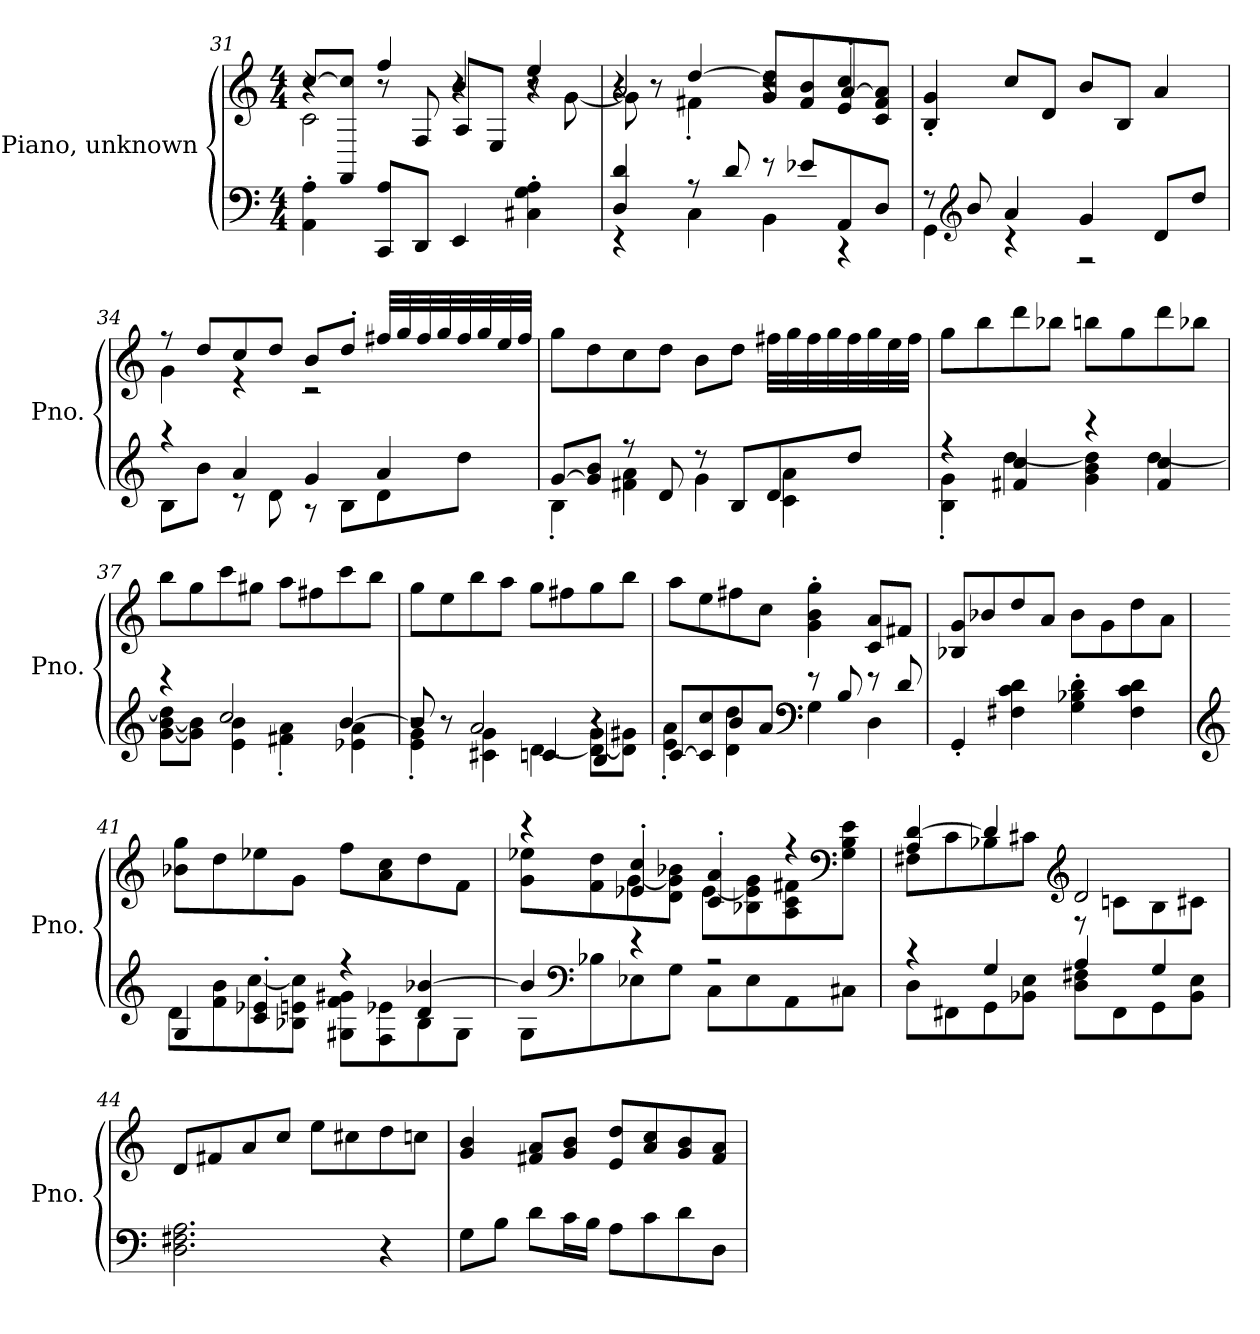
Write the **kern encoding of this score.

**kern	**kern
*part1	*part1
*staff2	*staff1
*I"Piano, unknown	*
*I'Pno.	*
*clefF4	*clefG2
*k[]	*k[]
*M4/4	*M4/4
=31	=31
*	*^
*	*	*^
4AA\' 4A\'	4r	2c\	[8cc/L
.	.	.	8FF/ 8cc/]J
8CC/ 8A/L	4ff/	.	8r
8DD/J	.	.	8F/
4EE/	4b/	4r	8A/L
.	.	.	8E/J
4C#X\' 4G\' 4A\'	4ee/	8r	4r
.	.	[8g\	.
!!LO:LB:g=z	!!	!!
=32	=32	=32	=32
*^	*	*	*
4D/ 4d/	4r	2a/	8g\]	4r
.	.	.	8r	.
8r	4C\	.	4f#X'\	[4dd/
8d/	.	.	.	.
8r	4BB\	4r	2r	8g/ 8dd/]L
8e-X/L	.	.	.	8f#/ 8b/
8AA/	4r	4e/' 4cc/'	.	[8a/
8D/J	.	.	.	8c/ 8f#/ 8a/]J
*	*	*v	*v	*v
=33	=33	=33
8r	4GG\	4B/' 4g/'
*clefG2	*	*
8b/	.	.
4a/	4r	8cc/L
.	.	8d/J
4g/	2r	8b/L
.	.	8B/J
8d/L	.	4a/
8dd/J	.	.
=34	=34	=34
*	*	*^
4r	8B\L	8r	4g\
.	8b\J	8dd/L	.
4a/	8r	8cc/	4r
.	8d\	8dd/J	.
4g/	8r	8b/L	2r
.	8B\L	8dd'/J	.
4a/	8d\	32ff#X/LLL	.
.	.	32gg/	.
.	.	32ff#/	.
.	.	32gg/	.
.	8dd\J	32ff#/	.
.	.	32gg/	.
.	.	32ee/	.
.	.	32ff#/JJJ	.
*	*	*v	*v
!!LO:LB:g=z
=35	=35	=35
[8g/L	4B'\	8gg\L
8g/] 8b/J	.	8dd\
8r	4f#X\ 4a\	8cc\
8d/	.	8dd\J
8r	4g\	8b\L
8B/L	.	8dd\J
8d/	4c\ 4a\	32ff#X\LLL
.	.	32gg\
.	.	32ff#\
.	.	32gg\
8dd/J	.	32ff#\
.	.	32gg\
.	.	32ee\
.	.	32ff#\JJJ
=36	=36	=36
4r	4B\' 4g\'	8gg\L
.	.	8bb\
4f#X/ 4cc/	[4dd\	8ddd\
.	.	8bb-X\J
4r	4g\ 4b\ 4dd\]	8bbn\L
.	.	8gg\
4f#/ 4cc/	[4dd\	8ddd\
.	.	8bb-X\J
=37	=37	=37
4r	[8g\ [8b\ 8dd\]L	8bb\L
.	8g\] 8b\]J	8gg\
2cc/	4e\ 4b\	8ccc\
.	.	8gg#X\J
.	4f#X\' 4a\'	8aa\L
.	.	8ff#X\
[4b/	4e-X\ 4a\	8ccc\
.	.	8bb\J
!!LO:LB:g=z
=38	=38	=38
*	*^	*
8b/]	4e\' 4g\'	2r	8gg\L
8r	.	.	8ee\
2a/	4c#X\ 4g\	.	8bb\
.	.	.	8aa\J
.	[4d\	4cn/	8gg\L
.	.	.	8ff#X\
4r	8d\_ 8g\L	4B/	8gg\
.	8d\] 8g#X\J	.	8bb\J
*	*v	*v	*
=39	=39	=39
[8c/L	4e\' 4a\'	8aa\L
8c/] 8cc/	.	8ee\
8b/	4d\ 4dd\	8ff#X\
8a/J	.	8cc\J
*clefF4	*	*
8r	4G\	4g\' 4b\' 4gg\'
8B/	.	.
8r	4D\	8c/ 8a/L
8d/	.	8f#X/J
*v	*v	*
=40	=40
4GG'/	8B-X/ 8g/L
.	8b-X/
4F#X\ 4c\ 4d\	8dd/
.	8a/J
4G\' 4B-X\' 4d\'	8b-\L
.	8g\
4F#\ 4c\ 4d\	8dd\
.	8a\J
!!LO:PB:g=z
=41	=41
*clefG2	*
*^	*
4G/	8d\L	8b-X\ 8gg\L
.	8f\ 8b\	8dd\
4c/' 4e-X/'	[8cc\	8ee-X\
.	8B-X\ 8en\ 8cc\]J	8g\J
4r	8G#X\ 8f\ 8g#X\L	8ff\L
.	8F\ 8e-X\	8a\ 8cc\
4d/ [4b-X/	8B-\	8dd\
.	8G#\J	8f\J
=42	=42	=42
*	*	*^
4b-/]	8G\L	4r	8g\ 8ee-X\L
*clefF4	*	*	*
.	8B-X\	.	8f\ 8dd\
4r	8E-X\	4e-X/' 4cc/'	[8g\
.	8G\J	.	8d\ 8g\] 8b-X\J
2r	8C\L	4c/' 4a/'	[8e-\L
.	8E-\	.	8B-X\ 8e-\] 8g\
.	8AA\	4r	8A\ 8c\ 8f#X\
*	*	*clefF4	*
.	8C#X\J	.	8G\ 8B-\ 8e-\J
!!LO:LB:g=z	!!
=43	=43	=43	=43
4r	8D\L	4A/ [4d/	8F#X\L
.	8FF#X\	.	8c\
4G/	8GG\	4d/]	8B-X\
.	8BB-X\ 8E\J	.	8c#X\J
*	*	*clefG2	*
4A/	8D\ 8F#X\L	2d/	8r
.	8FF#\	.	8cn\L
4G/	8GG\	.	8B-\
.	8BB-\ 8E\J	.	8c#X\J
*v	*v	*	*
*	*v	*v
=44	=44
2.D\ 2.F#X\ 2.A\	8d/L
.	8f#X/
.	8a/
.	8cc/J
.	8ee\L
.	8cc#X\
4r	8dd\
.	8ccn\J
=45	=45
8G\L	4g/ 4b/
8B\J	.
8d\L	8f#X/ 8a/L
16c\L	8g/ 8b/J
16B\JJ	.
8A\L	8e/ 8dd/L
8c\	8a/ 8cc/
8d\	8g/ 8b/
8D\J	8f#/ 8a/J
=	=
*-	*-
